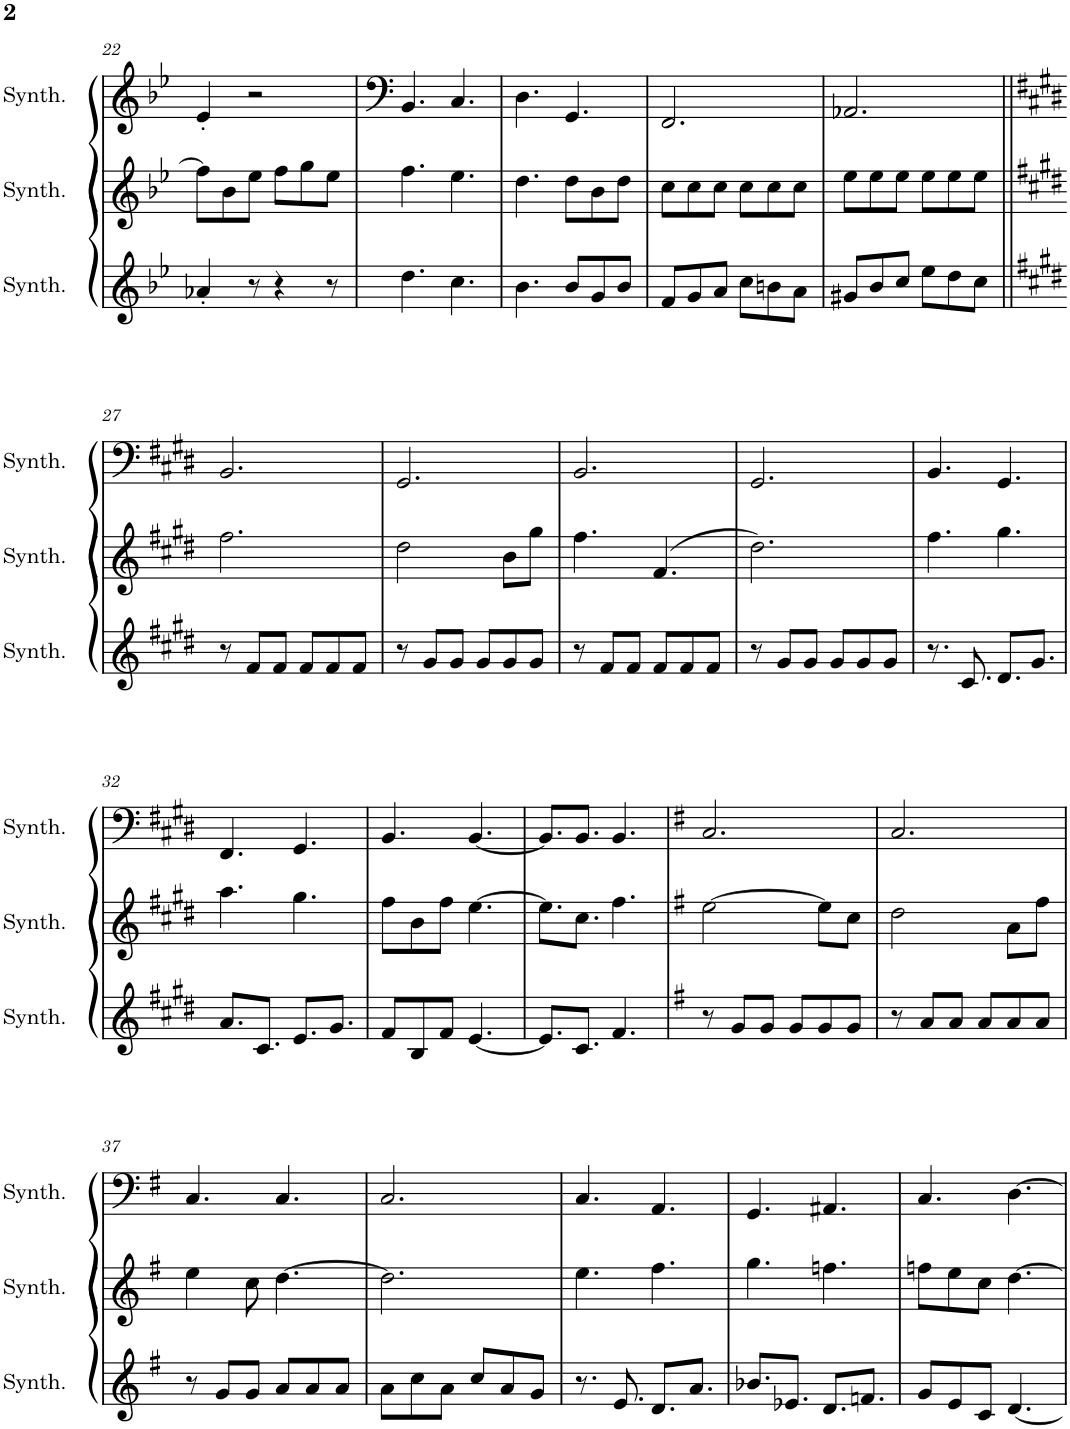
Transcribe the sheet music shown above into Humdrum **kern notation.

**kern	**kern	**kern
*part3	*part2	*part1
*staff3	*staff2	*staff1
*I"Square Synthesizer	*I"Square Synthesizer	*I"Square Synthesizer
*I'Synth.	*I'Synth.	*I'Synth.
!!LO:PB:g=z
*clefG2	*clefG2	*clefG2
*k[b-e-]	*k[b-e-]	*k[b-e-]
*M6/8	*M6/8	*M6/8
=22	=22	=22
4a-X'/	8ff\L]	4e-'/
.	8b-\	.
8r	8ee-\J	2r
4r	8ff\L	.
.	8gg\	.
8r	8ee-\J	.
=23	=23	=23
4.dd\	4.ff\	4.BB-/
4.cc\	4.ee-\	4.C/
=24	=24	=24
4.b-\	4.dd\	4.D\
8b-/L	8dd\L	4.GG/
8g/	8b-\	.
8b-/J	8dd\J	.
=25	=25	=25
8f/L	8cc\L	2.FF/
8g/	8cc\	.
8a/J	8cc\J	.
8cc\L	8cc\L	.
8bn\	8cc\	.
8a\J	8cc\J	.
=26	=26	=26
8g#X/L	8ee-\L	2.AA-X/
8b-/	8ee-\	.
8cc/J	8ee-\J	.
8ee-\L	8ee-\L	.
8dd\	8ee-\	.
8cc\J	8ee-\J	.
!!LO:LB:g=z
=27||	=27||	=27||
*k[f#c#g#d#]	*k[f#c#g#d#]	*k[f#c#g#d#]
8r	2.ff#\	2.BB/
8f#/L	.	.
8f#/J	.	.
8f#/L	.	.
8f#/	.	.
8f#/J	.	.
=28	=28	=28
8r	2dd#\	2.GG#/
8g#/L	.	.
8g#/J	.	.
8g#/L	.	.
8g#/	8b\L	.
8g#/J	8gg#\J	.
=29	=29	=29
8r	4.ff#\	2.BB/
8f#/L	.	.
8f#/J	.	.
8f#/L	(4.f#/	.
8f#/	.	.
8f#/J	.	.
=30	=30	=30
8r	2.dd#\)	2.GG#/
8g#/L	.	.
8g#/J	.	.
8g#/L	.	.
8g#/	.	.
8g#/J	.	.
=31	=31	=31
8.r	4.ff#\	4.BB/
8.c#/	.	.
8.d#/L	4.gg#\	4.GG#/
8.g#/J	.	.
!!LO:LB:g=z
=32	=32	=32
8.a/L	4.aa\	4.FF#/
8.c#/J	.	.
8.e/L	4.gg#\	4.GG#/
8.g#/J	.	.
=33	=33	=33
8f#/L	8ff#\L	4.BB/
8B/	8b\	.
8f#/J	8ff#\J	.
[4.e/	[4.ee\	[4.BB/
=34	=34	=34
8.e/L]	8.ee\L]	8.BB/L]
8.c#/J	8.cc#\J	8.BB/J
4.f#/	4.ff#\	4.BB/
=35	=35	=35
*k[f#]	*k[f#]	*k[f#]
8r	[2ee\	2.C/
8g/L	.	.
8g/J	.	.
8g/L	.	.
8g/	8ee\L]	.
8g/J	8cc\J	.
=36	=36	=36
8r	2dd\	2.C/
8a/L	.	.
8a/J	.	.
8a/L	.	.
8a/	8a\L	.
8a/J	8ff#\J	.
!!LO:LB:g=z
=37	=37	=37
8r	4ee\	4.C/
8g/L	.	.
8g/J	8cc\	.
8a/L	[4.dd\	4.C/
8a/	.	.
8a/J	.	.
=38	=38	=38
8a\L	2.dd\]	2.C/
8cc\	.	.
8a\J	.	.
8cc/L	.	.
8a/	.	.
8g/J	.	.
=39	=39	=39
8.r	4.ee\	4.C/
8.e/	.	.
8.d/L	4.ff#\	4.AA/
8.a/J	.	.
=40	=40	=40
8.b-X/L	4.gg\	4.GG/
8.e-X/J	.	.
8.d/L	4.ffn\	4.AA#X/
8.fn/J	.	.
=41	=41	=41
8g/L	8ffn\L	4.C/
8e/	8ee\	.
8c/J	8cc\J	.
[4.d/	[4.dd\	[4.D\
=	=	=
*-	*-	*-
